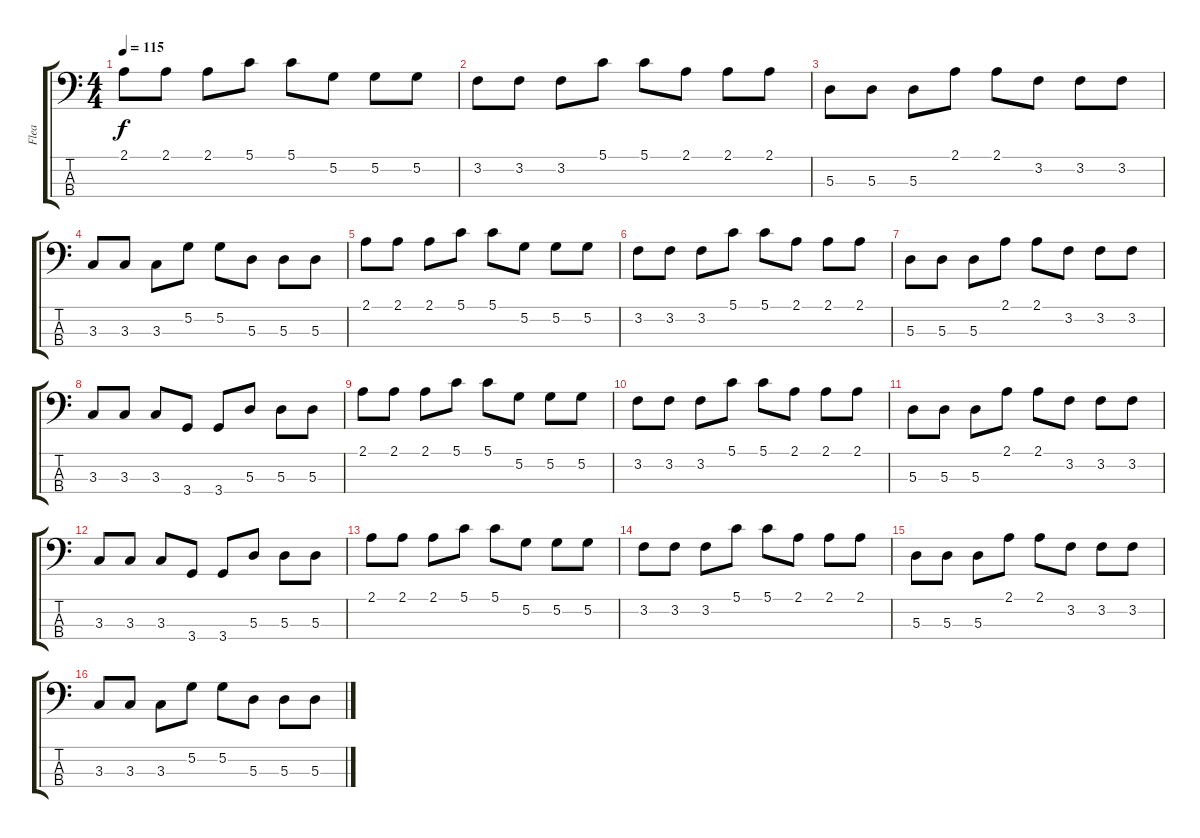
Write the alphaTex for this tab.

\track ("Flea" "Flea") {instrument electricbassfinger}
\staff {score tabs}
\tuning (G2 D2 A1 E1) {hide}
\ts (4 4)
\tempo 115
\clef f4
\ks c
2.1.8{dy f} 2.1.8 2.1.8 5.1.8 5.1.8 5.2.8 5.2.8 5.2.8 |
3.2.8 3.2.8 3.2.8 5.1.8 5.1.8 2.1.8 2.1.8 2.1.8 |
5.3.8 5.3.8 5.3.8 2.1.8 2.1.8 3.2.8 3.2.8 3.2.8 |
3.3.8 3.3.8 3.3.8 5.2.8 5.2.8 5.3.8 5.3.8 5.3.8 |
2.1.8 2.1.8 2.1.8 5.1.8 5.1.8 5.2.8 5.2.8 5.2.8 |
3.2.8 3.2.8 3.2.8 5.1.8 5.1.8 2.1.8 2.1.8 2.1.8 |
5.3.8 5.3.8 5.3.8 2.1.8 2.1.8 3.2.8 3.2.8 3.2.8 |
3.3.8 3.3.8 3.3.8 3.4.8 3.4.8 5.3.8 5.3.8 5.3.8 |
2.1.8 2.1.8 2.1.8 5.1.8 5.1.8 5.2.8 5.2.8 5.2.8 |
3.2.8 3.2.8 3.2.8 5.1.8 5.1.8 2.1.8 2.1.8 2.1.8 |
5.3.8 5.3.8 5.3.8 2.1.8 2.1.8 3.2.8 3.2.8 3.2.8 |
3.3.8 3.3.8 3.3.8 3.4.8 3.4.8 5.3.8 5.3.8 5.3.8 |
2.1.8 2.1.8 2.1.8 5.1.8 5.1.8 5.2.8 5.2.8 5.2.8 |
3.2.8 3.2.8 3.2.8 5.1.8 5.1.8 2.1.8 2.1.8 2.1.8 |
5.3.8 5.3.8 5.3.8 2.1.8 2.1.8 3.2.8 3.2.8 3.2.8 |
3.3.8 3.3.8 3.3.8 5.2.8 5.2.8 5.3.8 5.3.8 5.3.8
